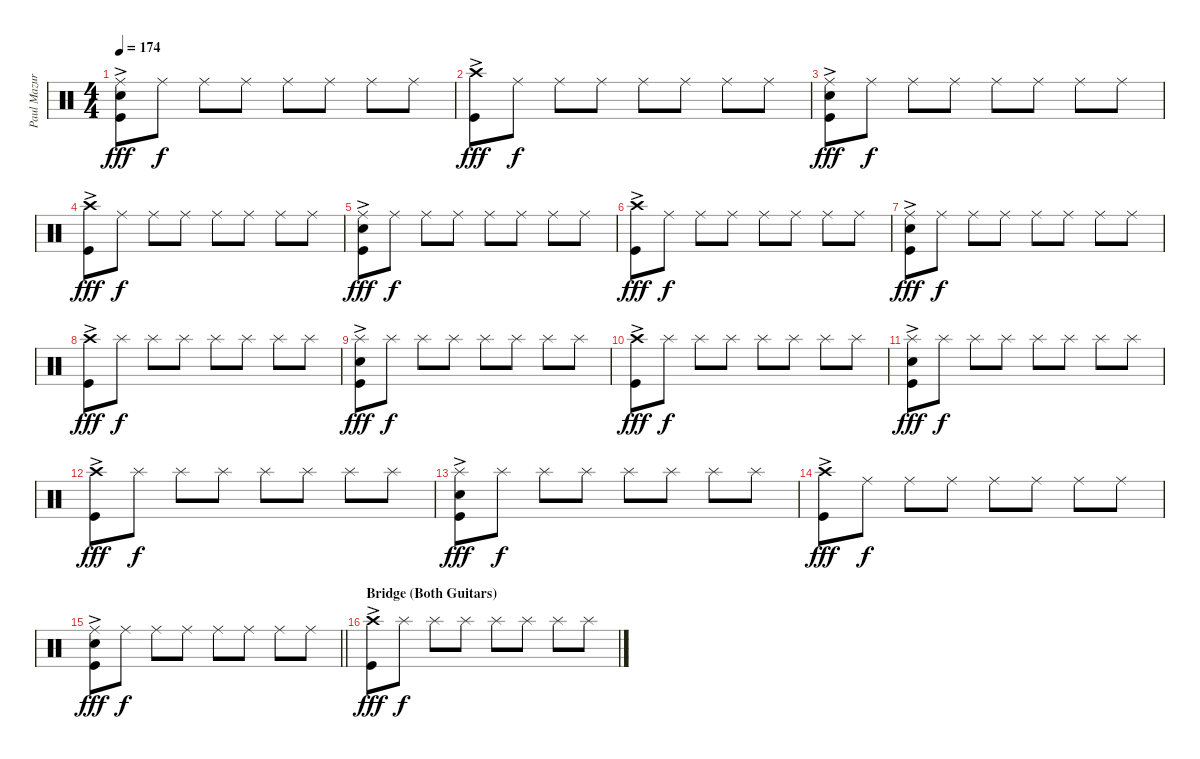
\track ("Paul Mazurkiewicz" "Paul Mazur") {instrument percussion}
\staff {score}
\articulation defaults
\ts (4 4)
\tempo 174
\clef neutral
\ks c
("Ride (middle)" "Electric Snare (hit)" "Kick (hit)"{ac}).8{dy fff} "Ride (middle)".8{dy f} "Ride (middle)".8 "Ride (middle)".8 "Ride (middle)".8 "Ride (middle)".8 "Ride (middle)".8 "Ride (middle)".8 |
("Crash high (hit)" "Kick (hit)"{ac}).8{dy fff} "Ride (middle)".8{dy f} "Ride (middle)".8 "Ride (middle)".8 "Ride (middle)".8 "Ride (middle)".8 "Ride (middle)".8 "Ride (middle)".8 |
("Ride (middle)" "Electric Snare (hit)" "Kick (hit)"{ac}).8{dy fff} "Ride (middle)".8{dy f} "Ride (middle)".8 "Ride (middle)".8 "Ride (middle)".8 "Ride (middle)".8 "Ride (middle)".8 "Ride (middle)".8 |
("Crash high (hit)" "Kick (hit)"{ac}).8{dy fff} "Ride (middle)".8{dy f} "Ride (middle)".8 "Ride (middle)".8 "Ride (middle)".8 "Ride (middle)".8 "Ride (middle)".8 "Ride (middle)".8 |
("Ride (middle)" "Electric Snare (hit)" "Kick (hit)"{ac}).8{dy fff} "Ride (middle)".8{dy f} "Ride (middle)".8 "Ride (middle)".8 "Ride (middle)".8 "Ride (middle)".8 "Ride (middle)".8 "Ride (middle)".8 |
("Crash high (hit)" "Kick (hit)"{ac}).8{dy fff} "Ride (middle)".8{dy f} "Ride (middle)".8 "Ride (middle)".8 "Ride (middle)".8 "Ride (middle)".8 "Ride (middle)".8 "Ride (middle)".8 |
("Ride (middle)" "Electric Snare (hit)" "Kick (hit)"{ac}).8{dy fff} "Ride (middle)".8{dy f} "Ride (middle)".8 "Ride (middle)".8 "Ride (middle)".8 "Ride (middle)".8 "Ride (middle)".8 "Ride (middle)".8 |
("Crash high (hit)" "Kick (hit)"{ac}).8{dy fff} "Splash (hit)".8{dy f} "Splash (hit)".8 "Splash (hit)".8 "Splash (hit)".8 "Splash (hit)".8 "Splash (hit)".8 "Splash (hit)".8 |
("Splash (hit)" "Electric Snare (hit)" "Kick (hit)"{ac}).8{dy fff} "Splash (hit)".8{dy f} "Splash (hit)".8 "Splash (hit)".8 "Splash (hit)".8 "Splash (hit)".8 "Splash (hit)".8 "Splash (hit)".8 |
("Crash high (hit)" "Kick (hit)"{ac}).8{dy fff} "Splash (hit)".8{dy f} "Splash (hit)".8 "Splash (hit)".8 "Splash (hit)".8 "Splash (hit)".8 "Splash (hit)".8 "Splash (hit)".8 |
("Splash (hit)" "Electric Snare (hit)" "Kick (hit)"{ac}).8{dy fff} "Splash (hit)".8{dy f} "Splash (hit)".8 "Splash (hit)".8 "Splash (hit)".8 "Splash (hit)".8 "Splash (hit)".8 "Splash (hit)".8 |
("Crash high (hit)" "Kick (hit)"{ac}).8{dy fff} "Splash (hit)".8{dy f} "Splash (hit)".8 "Splash (hit)".8 "Splash (hit)".8 "Splash (hit)".8 "Splash (hit)".8 "Splash (hit)".8 |
("Splash (hit)" "Electric Snare (hit)" "Kick (hit)"{ac}).8{dy fff} "Splash (hit)".8{dy f} "Splash (hit)".8 "Splash (hit)".8 "Splash (hit)".8 "Splash (hit)".8 "Splash (hit)".8 "Splash (hit)".8 |
("Crash high (hit)" "Kick (hit)"{ac}).8{dy fff} "Ride (middle)".8{dy f} "Ride (middle)".8 "Ride (middle)".8 "Ride (middle)".8 "Ride (middle)".8 "Ride (middle)".8 "Ride (middle)".8 |
\barLineRight lightlight
("Ride (middle)" "Electric Snare (hit)" "Kick (hit)"{ac}).8{dy fff} "Ride (middle)".8{dy f} "Ride (middle)".8 "Ride (middle)".8 "Ride (middle)".8 "Ride (middle)".8 "Ride (middle)".8 "Ride (middle)".8 |
\section ("" "Bridge (Both Guitars)")
("Crash high (hit)" "Kick (hit)"{ac}).8{dy fff} "Splash (hit)".8{dy f} "Splash (hit)".8 "Splash (hit)".8 "Splash (hit)".8 "Splash (hit)".8 "Splash (hit)".8 "Splash (hit)".8
